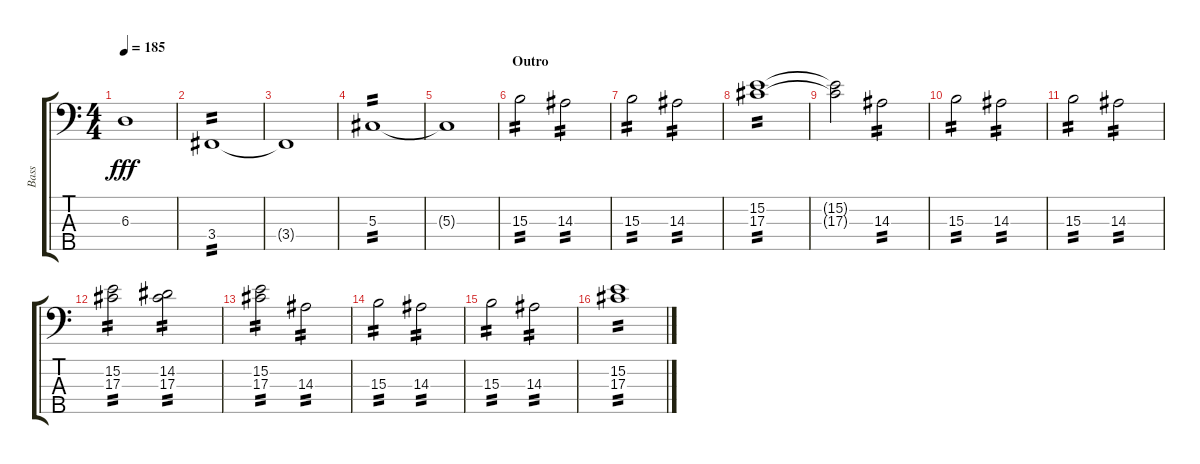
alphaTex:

\track ("Bass" "Bass") {instrument electricbassfinger}
\staff {score tabs}
\tuning (Gb2 Db2 Ab1 Eb1 Bb0) {hide}
\ts (4 4)
\tempo 185
\clef f4
\ks c
6.3{t}.1{dy fff} |
3.4.1{tp 2} |
3.4{t}.1 |
5.3.1{tp 2} |
5.3{t}.1 |
\section ("" "Outro")
15.3.2{tp 2} 14.3.2{tp 2} |
15.3.2{tp 2} 14.3.2{tp 2} |
(15.2 17.3).1{tp 2} |
(15.2{t} 17.3{t}).2 14.3.2{tp 2} |
15.3.2{tp 2} 14.3.2{tp 2} |
15.3.2{tp 2} 14.3.2{tp 2} |
(15.2 17.3).2{tp 2} (14.2 17.3).2{tp 2} |
(15.2 17.3).2{tp 2} 14.3.2{tp 2} |
15.3.2{tp 2} 14.3.2{tp 2} |
15.3.2{tp 2} 14.3.2{tp 2} |
(15.2 17.3).1{tp 2}
